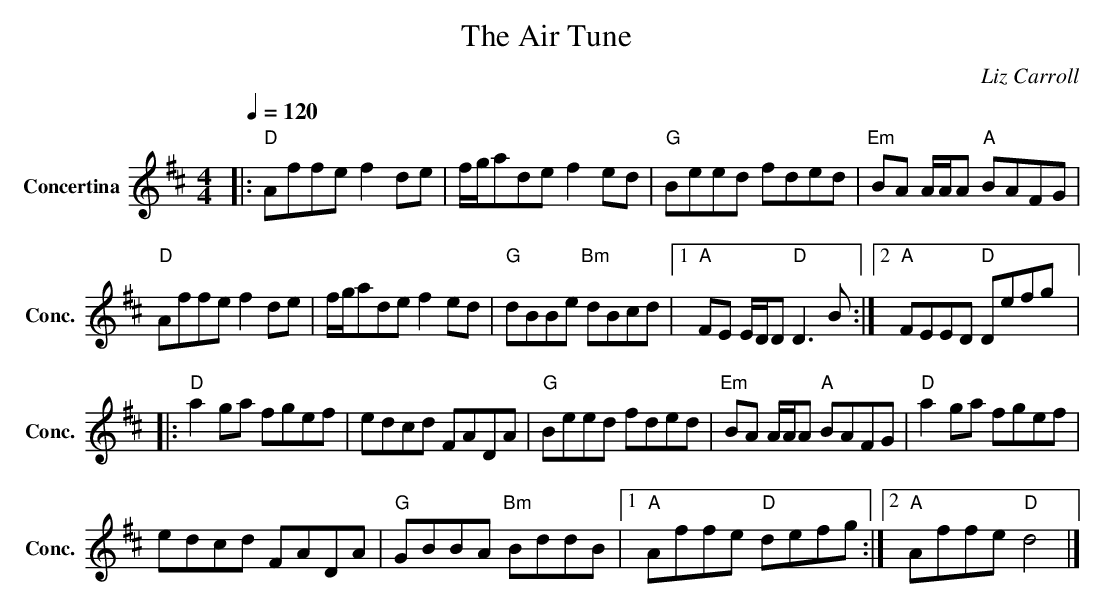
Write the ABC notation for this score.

X:1
T:The Air Tune
C:Liz Carroll
L:1/8
Q:1/4=120
M:4/4
K:D
V:1 treble nm="Concertina" snm="Conc."
V:1
|:"D" Affe f2 de | f/g/ade f2 ed |"G" Beed fded |"Em" BA A/A/A"A" BAFG |$"D" Affe f2 de | %5
 f/g/ade f2 ed |"G" dBBe"Bm" dBcd |1"A" FE E/D/D"D" D3 B :|2"A" FEED"D" Defg |:$"D" a2 ga fgef | %10
 edcd FADA |"G" Beed fded |"Em" BA A/A/A"A" BAFG |"D" a2 ga fgef |$ edcd FADA |"G" GBBA"Bm" BddB |1 %16
"A" Affe"D" defg :|2"A" Affe"D" d4 |] %18
